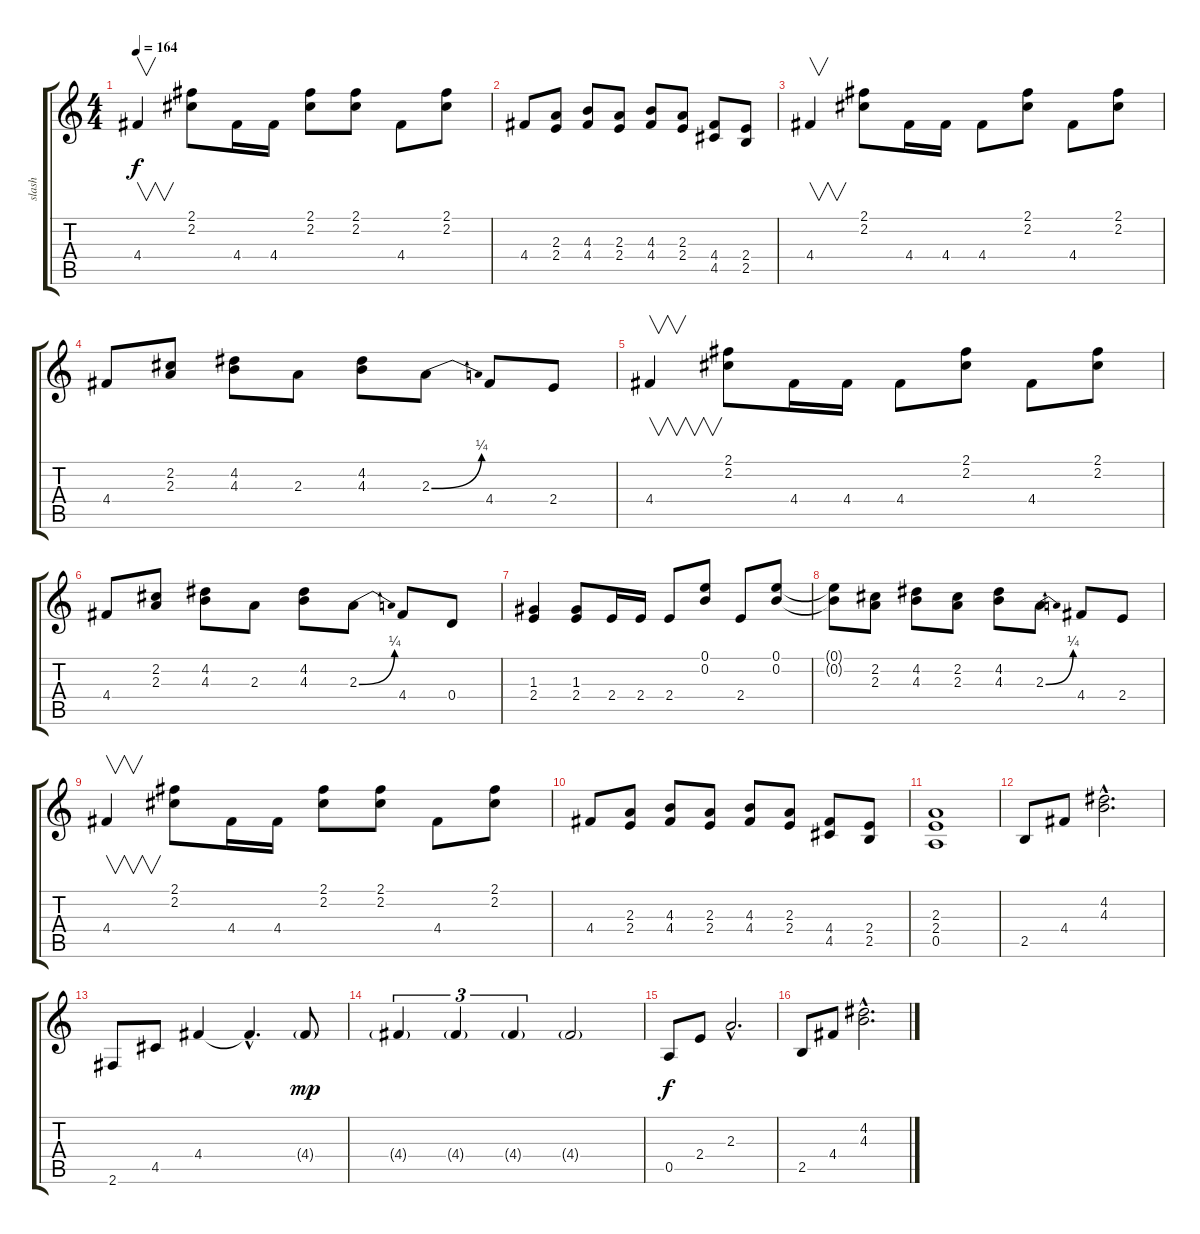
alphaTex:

\track ("slash" "slash") {instrument distortionguitar}
\staff {score tabs}
\tuning (E4 B3 G3 D3 A2 E2) {hide}
\ts (4 4)
\tempo 164
\clef g2
\ks c
4.4.4{v dy f} (2.1 2.2).8 4.4.16 4.4.16 (2.1 2.2).8 (2.1 2.2).8 4.4.8 (2.1 2.2).8 |
4.4.8 (2.3 2.4).8 (4.3 4.4).8 (2.3 2.4).8 (4.3 4.4).8 (2.3 2.4).8 (4.4 4.5).8 (2.4 2.5).8 |
4.4.4{v} (2.1 2.2).8 4.4.16 4.4.16 4.4.8 (2.1 2.2).8 4.4.8 (2.1 2.2).8 |
4.4.8 (2.2 2.3).8 (4.2 4.3).8 2.3.8 (4.2 4.3).8 2.3{be (bend 0 0 60 1)}.8 4.4.8 2.4.8 |
4.4.4{v} (2.1 2.2).8 4.4.16 4.4.16 4.4.8 (2.1 2.2).8 4.4.8 (2.1 2.2).8 |
4.4.8 (2.2 2.3).8 (4.2 4.3).8 2.3.8 (4.2 4.3).8 2.3{be (bend 0 0 60 1)}.8 4.4.8 0.4.8 |
(1.3 2.4).4 (1.3 2.4).8 2.4.16 2.4.16 2.4.8 (0.1 0.2).8 2.4.8 (0.1 0.2).8 |
(0.1{t} 0.2{t}).8 (2.2 2.3).8 (4.2 4.3).8 (2.2 2.3).8 (4.2 4.3).8 2.3{be (bend 0 0 60 1)}.8 4.4.8 2.4.8 |
4.4.4{v} (2.1 2.2).8 4.4.16 4.4.16 (2.1 2.2).8 (2.1 2.2).8 4.4.8 (2.1 2.2).8 |
4.4.8 (2.3 2.4).8 (4.3 4.4).8 (2.3 2.4).8 (4.3 4.4).8 (2.3 2.4).8 (4.4 4.5).8 (2.4 2.5).8 |
(2.3 2.4 0.5).1 |
2.5.8 4.4.8 (4.2{hac} 4.3{hac}).2{d} |
2.6.8 4.5.8 4.4.4 4.4{hac t}.4{d} 4.4{g}.8{dy mp} |
4.4{g}.4{tu (3 2)} 4.4{g}.4{tu (3 2)} 4.4{g}.4{tu (3 2)} 4.4{g}.2 |
0.5.8{dy f} 2.4.8 2.3{hac}.2{d} |
2.5.8 4.4.8 (4.2{hac} 4.3{hac}).2{d}
